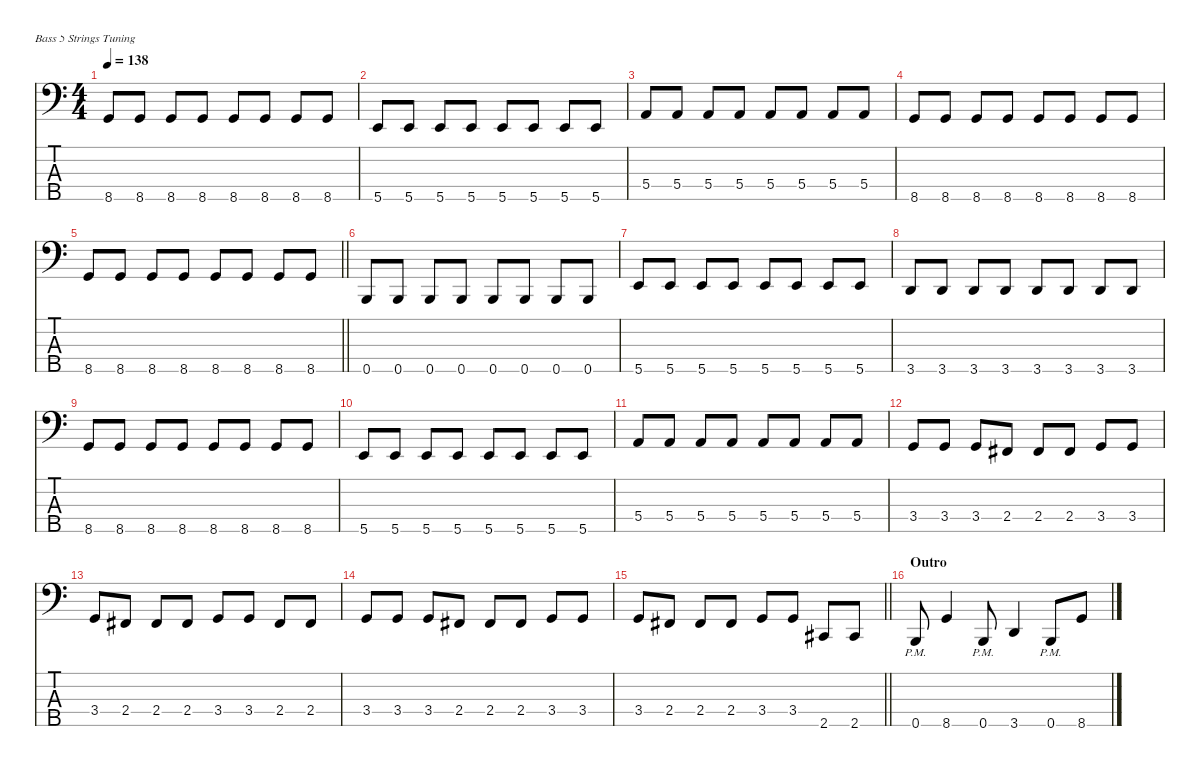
\defaultSystemsLayout 4
\hideDynamics
\bracketExtendMode nobrackets
\singleTrackTrackNamePolicy hidden
\multiTrackTrackNamePolicy hidden
\firstSystemTrackNameMode fullname
\firstSystemTrackNameOrientation horizontal
\otherSystemsTrackNameOrientation horizontal
\track ("Bass" "el.bs.") {instrument electricbassfinger}
\staff {score tabs}
\tuning (G2 D2 A1 E1 B0)
\ts (4 4)
\tempo 138
\clef f4
\ks c
8.5.8{dy f beam Up} 8.5.8{beam Up} 8.5.8{beam Up} 8.5.8{beam Up} 8.5.8{beam Up} 8.5.8{beam Up} 8.5.8{beam Up} 8.5.8{beam Up} |
5.5.8{beam Up} 5.5.8{beam Up} 5.5.8{beam Up} 5.5.8{beam Up} 5.5.8{beam Up} 5.5.8{beam Up} 5.5.8{beam Up} 5.5.8{beam Up} |
5.4.8{beam Up} 5.4.8{beam Up} 5.4.8{beam Up} 5.4.8{beam Up} 5.4.8{beam Up} 5.4.8{beam Up} 5.4.8{beam Up} 5.4.8{beam Up} |
8.5.8{beam Up} 8.5.8{beam Up} 8.5.8{beam Up} 8.5.8{beam Up} 8.5.8{beam Up} 8.5.8{beam Up} 8.5.8{beam Up} 8.5.8{beam Up} |
\barLineRight lightlight
8.5.8{beam Up} 8.5.8{beam Up} 8.5.8{beam Up} 8.5.8{beam Up} 8.5.8{beam Up} 8.5.8{beam Up} 8.5.8{beam Up} 8.5.8{beam Up} |
\section ("" "")
0.5.8{beam Up} 0.5.8{beam Up} 0.5.8{beam Up} 0.5.8{beam Up} 0.5.8{beam Up} 0.5.8{beam Up} 0.5.8{beam Up} 0.5.8{beam Up} |
5.5.8{beam Up} 5.5.8{beam Up} 5.5.8{beam Up} 5.5.8{beam Up} 5.5.8{beam Up} 5.5.8{beam Up} 5.5.8{beam Up} 5.5.8{beam Up} |
3.5.8{beam Up} 3.5.8{beam Up} 3.5.8{beam Up} 3.5.8{beam Up} 3.5.8{beam Up} 3.5.8{beam Up} 3.5.8{beam Up} 3.5.8{beam Up} |
8.5.8{beam Up} 8.5.8{beam Up} 8.5.8{beam Up} 8.5.8{beam Up} 8.5.8{beam Up} 8.5.8{beam Up} 8.5.8{beam Up} 8.5.8{beam Up} |
5.5.8{beam Up} 5.5.8{beam Up} 5.5.8{beam Up} 5.5.8{beam Up} 5.5.8{beam Up} 5.5.8{beam Up} 5.5.8{beam Up} 5.5.8{beam Up} |
5.4.8{beam Up} 5.4.8{beam Up} 5.4.8{beam Up} 5.4.8{beam Up} 5.4.8{beam Up} 5.4.8{beam Up} 5.4.8{beam Up} 5.4.8{beam Up} |
3.4.8{beam Up} 3.4.8{beam Up} 3.4.8{beam Up} 2.4{acc #}.8{beam Up} 2.4{acc #}.8{beam Up} 2.4{acc #}.8{beam Up} 3.4.8{beam Up} 3.4.8{beam Up} |
3.4.8{beam Up} 2.4{acc #}.8{beam Up} 2.4{acc #}.8{beam Up} 2.4{acc #}.8{beam Up} 3.4.8{beam Up} 3.4.8{beam Up} 2.4{acc #}.8{beam Up} 2.4{acc #}.8{beam Up} |
3.4.8{beam Up} 3.4.8{beam Up} 3.4.8{beam Up} 2.4{acc #}.8{beam Up} 2.4{acc #}.8{beam Up} 2.4{acc #}.8{beam Up} 3.4.8{beam Up} 3.4.8{beam Up} |
\barLineRight lightlight
3.4.8{beam Up} 2.4{acc #}.8{beam Up} 2.4{acc #}.8{beam Up} 2.4{acc #}.8{beam Up} 3.4.8{beam Up} 3.4.8{beam Up} 2.5{acc #}.8{beam Up} 2.5{acc #}.8{beam Up} |
\section ("" "Outro")
0.5{pm}.8{beam Up} 8.5.4{beam Up} 0.5{pm}.8{beam Up} 3.5.4{beam Up} 0.5{pm}.8{beam Up} 8.5.8{beam Up}
